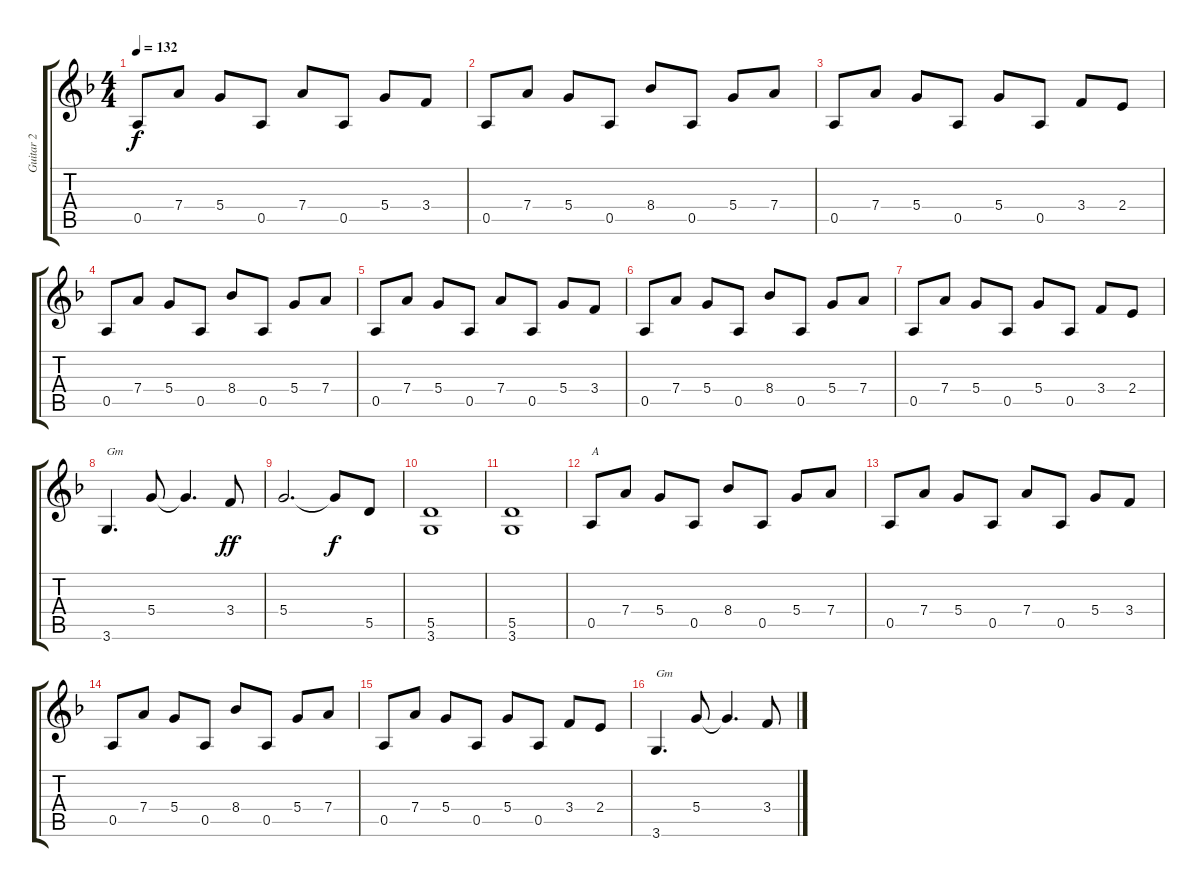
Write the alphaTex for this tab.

\track ("Guitar 2" "Guitar 2") {instrument overdrivenguitar}
\staff {score tabs}
\tuning (E4 B3 G3 D3 A2 E2) {hide}
\ts (4 4)
\tempo 132
\clef g2
\ks dminor
0.5.8{dy f} 7.4.8 5.4.8 0.5.8 7.4.8 0.5.8 5.4.8 3.4.8 |
0.5.8 7.4.8 5.4.8 0.5.8 8.4.8 0.5.8 5.4.8 7.4.8 |
0.5.8 7.4.8 5.4.8 0.5.8 5.4.8 0.5.8 3.4.8 2.4.8 |
0.5.8 7.4.8 5.4.8 0.5.8 8.4.8 0.5.8 5.4.8 7.4.8 |
0.5.8 7.4.8 5.4.8 0.5.8 7.4.8 0.5.8 5.4.8 3.4.8 |
0.5.8 7.4.8 5.4.8 0.5.8 8.4.8 0.5.8 5.4.8 7.4.8 |
0.5.8 7.4.8 5.4.8 0.5.8 5.4.8 0.5.8 3.4.8 2.4.8 |
3.6.4{d txt "Gm"} 5.4.8 5.4{t}.4{d} 3.4.8{dy ff} |
5.4.2{d} 5.4{t}.8{dy f} 5.5.8 |
(5.5 3.6).1 |
(5.5 3.6).1 |
0.5.8{txt "A"} 7.4.8 5.4.8 0.5.8 8.4.8 0.5.8 5.4.8 7.4.8 |
0.5.8 7.4.8 5.4.8 0.5.8 7.4.8 0.5.8 5.4.8 3.4.8 |
0.5.8 7.4.8 5.4.8 0.5.8 8.4.8 0.5.8 5.4.8 7.4.8 |
0.5.8 7.4.8 5.4.8 0.5.8 5.4.8 0.5.8 3.4.8 2.4.8 |
3.6.4{d txt "Gm"} 5.4.8 5.4{t}.4{d} 3.4.8
